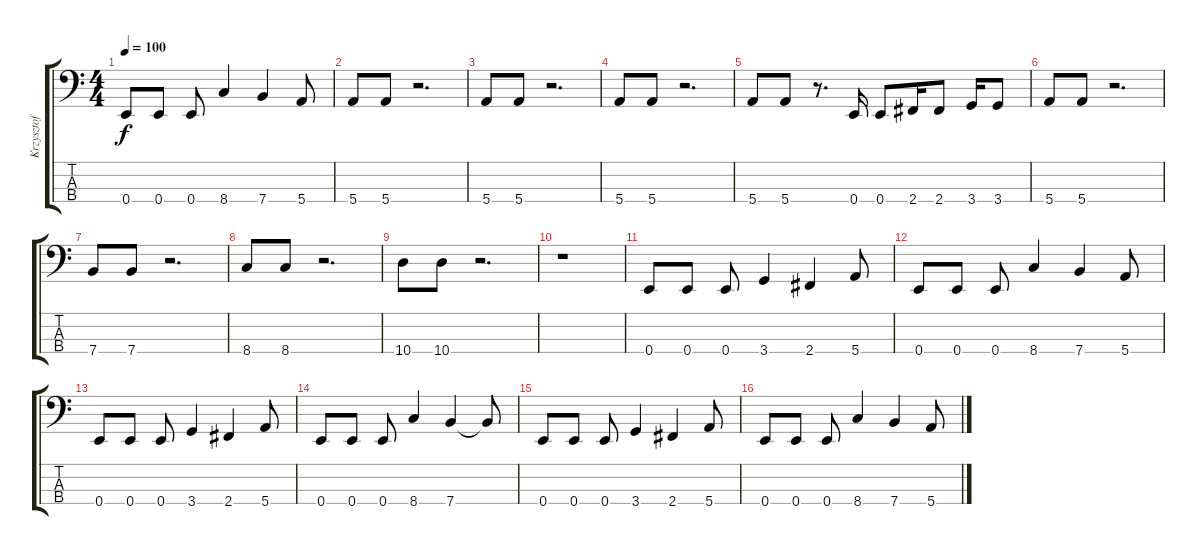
\track ("Krzysztof Oset" "Krzysztof ") {instrument electricbassfinger}
\staff {score tabs}
\tuning (G2 D2 A1 E1) {hide}
\ts (4 4)
\tempo 100
\clef f4
\ks c
0.4.8{dy f} 0.4.8 0.4.8 8.4.4 7.4.4 5.4.8 |
5.4.8 5.4.8 r.2{d} |
5.4.8 5.4.8 r.2{d} |
5.4.8 5.4.8 r.2{d} |
5.4.8 5.4.8 r.8{d} 0.4.16 0.4.8 2.4.16 2.4.8 3.4.16 3.4.8 |
5.4.8 5.4.8 r.2{d} |
7.4.8 7.4.8 r.2{d} |
8.4.8 8.4.8 r.2{d} |
10.4.8 10.4.8 r.2{d} |
r.1 |
0.4.8 0.4.8 0.4.8 3.4.4 2.4.4 5.4.8 |
0.4.8 0.4.8 0.4.8 8.4.4 7.4.4 5.4.8 |
0.4.8 0.4.8 0.4.8 3.4.4 2.4.4 5.4.8 |
0.4.8 0.4.8 0.4.8 8.4.4 7.4.4 7.4{t}.8 |
0.4.8 0.4.8 0.4.8 3.4.4 2.4.4 5.4.8 |
0.4.8 0.4.8 0.4.8 8.4.4 7.4.4 5.4.8
